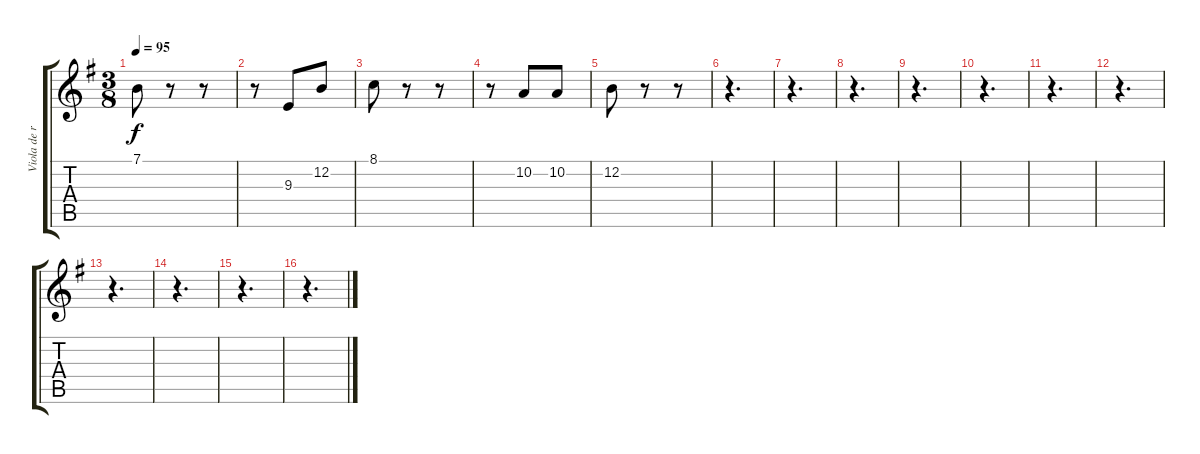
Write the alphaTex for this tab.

\track ("Viola de ripieno" "Viola de r") {instrument viola}
\staff {score tabs}
\tuning (E4 B3 G3 D3 A2 E2) {hide}
\ts (3 8)
\tempo 95
\clef g2
\ks g
7.1.8{dy f} r.8 r.8 |
r.8 9.3.8 12.2.8 |
8.1.8 r.8 r.8 |
r.8 10.2.8 10.2.8 |
12.2.8 r.8 r.8 |
r.4{d} |
r.4{d} |
r.4{d} |
r.4{d} |
r.4{d} |
r.4{d} |
r.4{d} |
r.4{d} |
r.4{d} |
r.4{d} |
r.4{d}
